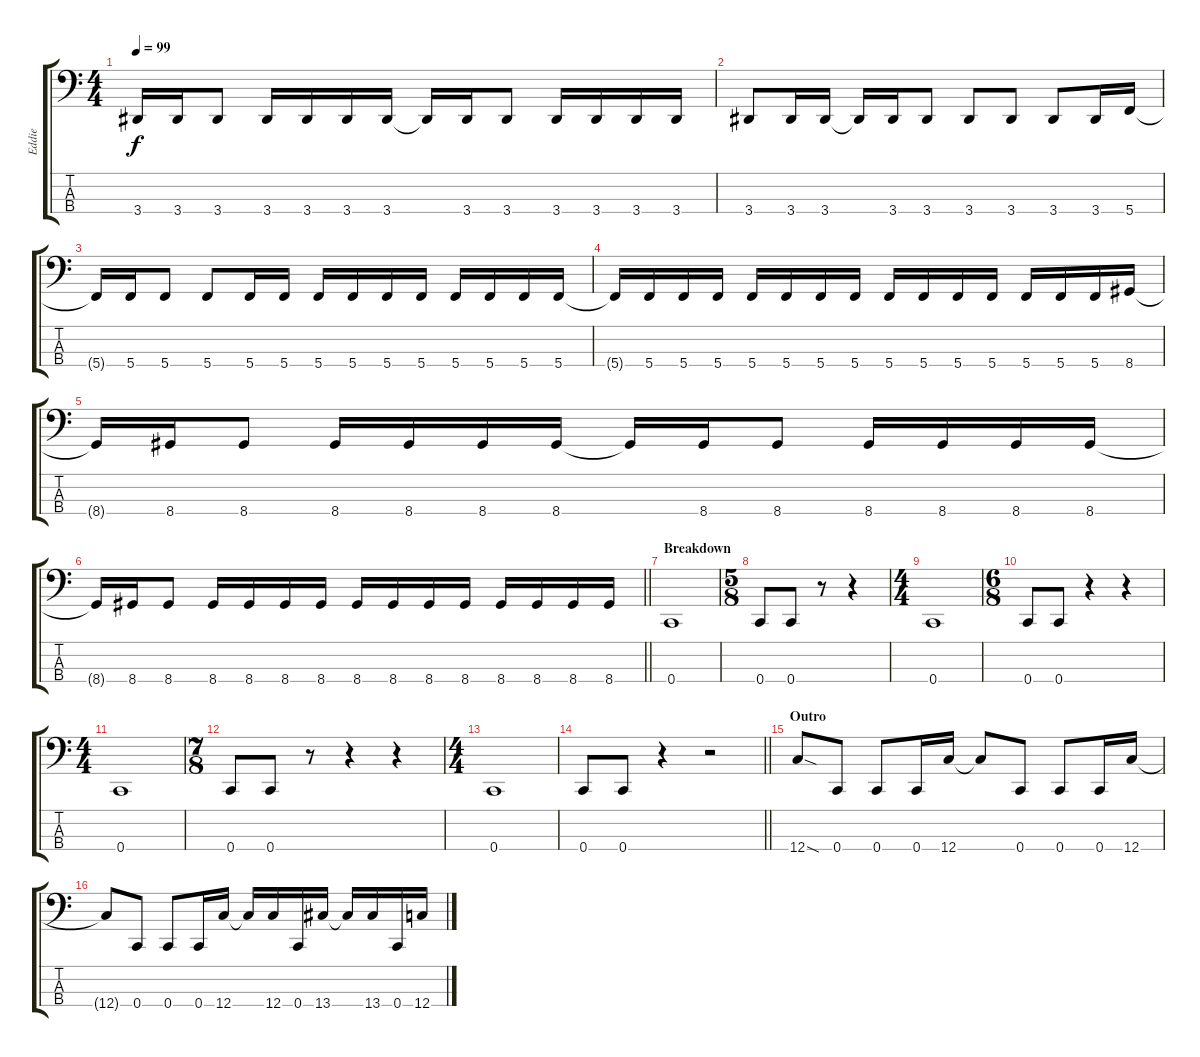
\track ("Eddie" "Eddie") {instrument electricbasspick}
\staff {score tabs}
\tuning (F2 C2 G1 C1) {hide}
\ts (4 4)
\tempo 99
\clef f4
\ks c
3.4{t}.16{dy f} 3.4.16 3.4.8 3.4.16 3.4.16 3.4.16 3.4.16 3.4{t}.16 3.4.16 3.4.8 3.4.16 3.4.16 3.4.16 3.4.16 |
3.4.8 3.4.16 3.4.16 3.4{t}.16 3.4.16 3.4.8 3.4.8 3.4.8 3.4.8 3.4.16 5.4.16 |
5.4{t}.16 5.4.16 5.4.8 5.4.8 5.4.16 5.4.16 5.4.16 5.4.16 5.4.16 5.4.16 5.4.16 5.4.16 5.4.16 5.4.16 |
5.4{t}.16 5.4.16 5.4.16 5.4.16 5.4.16 5.4.16 5.4.16 5.4.16 5.4.16 5.4.16 5.4.16 5.4.16 5.4.16 5.4.16 5.4.16 8.4.16 |
8.4{t}.16 8.4.16 8.4.8 8.4.16 8.4.16 8.4.16 8.4.16 8.4{t}.16 8.4.16 8.4.8 8.4.16 8.4.16 8.4.16 8.4.16 |
\barLineRight lightlight
8.4{t}.16 8.4.16 8.4.8 8.4.16 8.4.16 8.4.16 8.4.16 8.4.16 8.4.16 8.4.16 8.4.16 8.4.16 8.4.16 8.4.16 8.4.16 |
\section ("" "Breakdown")
0.4.1 |
\ts (5 8)
0.4.8 0.4.8 r.8 r.4 |
\ts (4 4)
0.4.1 |
\ts (6 8)
0.4.8 0.4.8 r.4 r.4 |
\ts (4 4)
0.4.1 |
\ts (7 8)
0.4.8 0.4.8 r.8 r.4 r.4 |
\ts (4 4)
0.4.1 |
\barLineRight lightlight
0.4.8 0.4.8 r.4 r.2 |
\section ("" "Outro")
12.4{sod}.8 0.4.8 0.4.8 0.4.16 12.4.16 12.4{t}.8 0.4.8 0.4.8 0.4.16 12.4.16 |
12.4{t}.8 0.4.8 0.4.8 0.4.16 12.4.16 12.4{t}.16 12.4.16 0.4.16 13.4.16 13.4{t}.16 13.4.16 0.4.16 12.4.16
